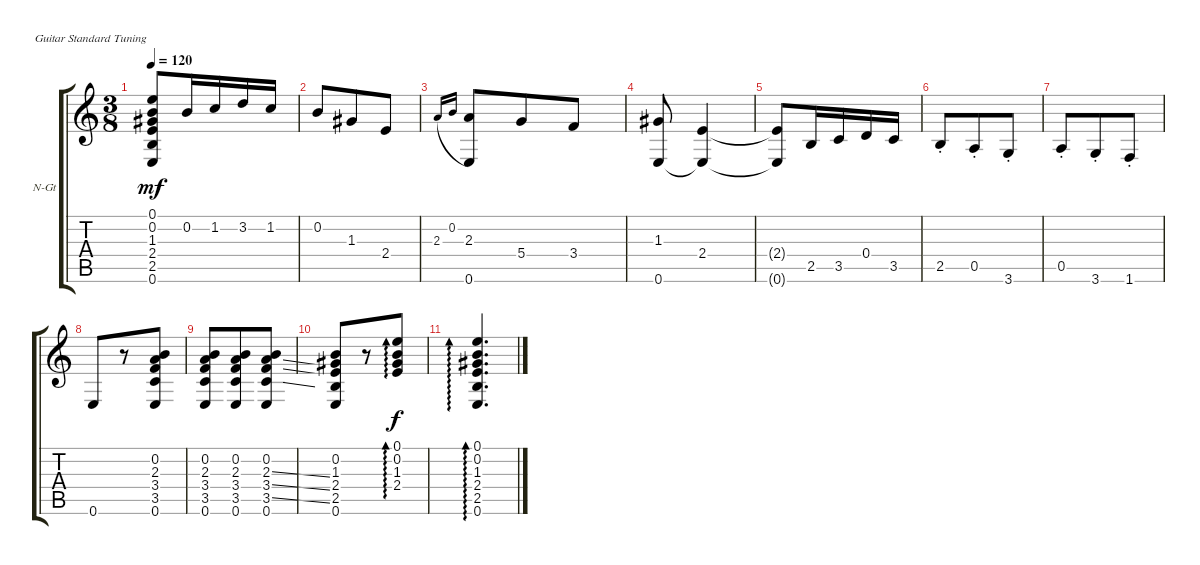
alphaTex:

\defaultSystemsLayout 4
\bracketExtendMode groupsimilarinstruments
\firstSystemTrackNameOrientation horizontal
\otherSystemsTrackNameOrientation horizontal
\track ("Guitar" "N-Gt") {instrument acousticguitarnylon}
\staff {score tabs}
\tuning (E4 B3 G3 D3 A2 E2)
\ts (3 8)
\tempo 120
\clef g2
\ks c
(0.1{t} 0.2{t} 1.3{t} 2.4{t} 2.5{t} 0.6{t}).8{dy mf} 0.2.16 1.2.16 3.2.16 1.2.16 |
0.2.8 1.3.8 2.4.8 |
2.3.16{gr onbeat legatoorigin} 0.2.16{gr onbeat legatoorigin} (2.3 0.6).8 5.4.8 3.4.8 |
(1.3 0.6).8 (2.4 0.6{t}).4 |
(2.4{t} 0.6{t}).8 2.5.16 3.5.16 0.4.16 3.5.16 |
2.5{st}.8 0.5{st}.8 3.6{st}.8 |
0.5{st}.8 3.6{st}.8 1.6{st}.8 |
0.6.8 r.8 (0.6 3.5 3.4 2.3 0.2).8 |
(0.6 3.5 3.4 2.3 0.2).8 (0.6 3.5 3.4 2.3 0.2).8 (0.6 3.5{ss} 3.4{ss} 2.3{ss} 0.2).8 |
(0.2 1.3 2.4 2.5 0.6).8 r.8 (0.1 0.2 1.3 2.4).8{ad 0 dy f} |
(0.2 1.3 2.4 2.5 0.6 0.1).4{d ad 0}
